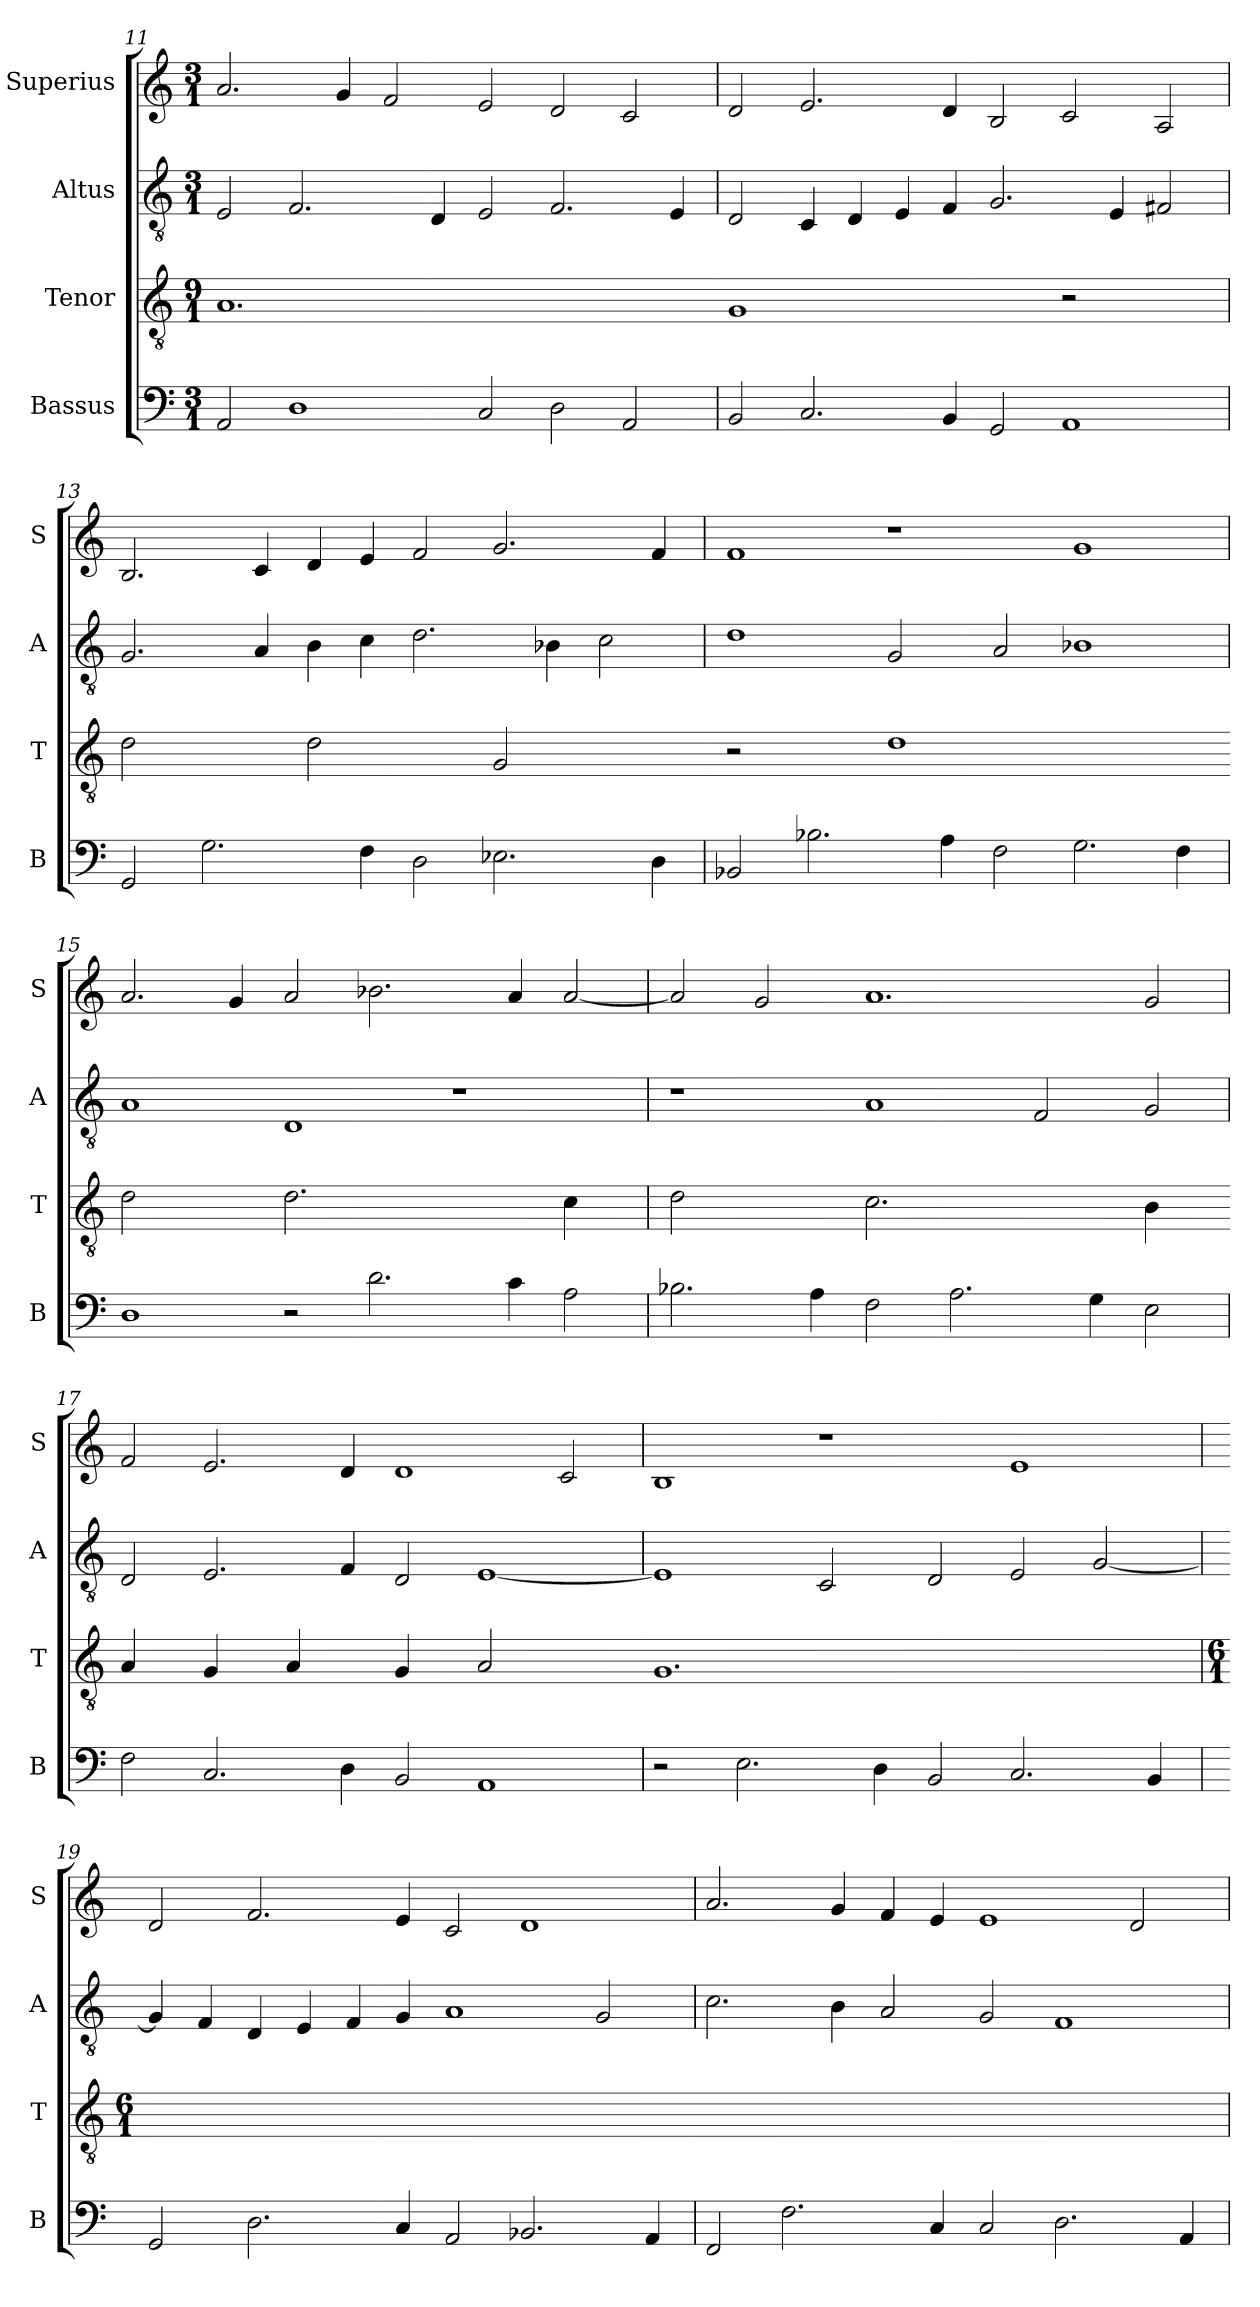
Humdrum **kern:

**kern	**kern	**kern	**kern
*part4	*part3	*part2	*part1
*staff4	*staff3	*staff2	*staff1
*I"Bassus	*I"Tenor	*I"Altus	*I"Superius
*I'B	*I'T	*I'A	*I'S
*clefF4	*clefGv2	*clefGv2	*clefG2
*k[]	*k[]	*k[]	*k[]
*M3/1	*M9/1	*M3/1	*M3/1
=11	=11	=11	=11
!	!LO:N:vis=1.	!	!
2AA/	0.A	2E/	2.a/
1D	.	2.F/	.
.	.	.	4g/
.	.	.	2f/
.	.	4D/	.
2C/	.	2E/	2e/
2D\	.	2.F/	2d/
2AA/	.	.	2c/
.	.	4E/	.
=12	=12-	=12	=12
!	!LO:N:vis=1	!	!
2BB/	0G	2D/	2d/
2.C/	.	4C/	2.e/
.	.	4D/	.
.	.	4E/	.
4BB/	.	4F/	4d/
2GG/	.	2.G/	2B/
!	!LO:N:vis=2	!	!
1AA	1r	.	2c/
.	.	4E/	.
.	.	2F#X/	2A/
=13	=13	=13	=13
!	!LO:N:vis=2	!	!
2GG/	1d	2.G/	2.B/
2.G\	.	.	.
.	.	4A/	4c/
!	!LO:N:vis=2	!	!
.	1d	4B\	4d/
4F\	.	4c\	4e/
2D\	.	2.d\	2f/
!	!LO:N:vis=2	!	!
2.E-X\	1G	.	2.g/
.	.	4B-X\	.
.	.	2c\	.
4D\	.	.	4f/
=14	=14-	=14	=14
!	!LO:N:vis=2	!	!
2BB-X/	1r	1d	1f
2.B-X\	.	.	.
!	!LO:N:vis=1	!	!
.	0d	2G/	1r
4A\	.	.	.
2F\	.	2A/	.
2.G\	.	1B-X	1g
4F\	.	.	.
=15	=15-	=15	=15
!	!LO:N:vis=2	!	!
1D	1d	1A	2.a/
.	.	.	4g/
!	!LO:N:vis=2.	!	!
2r	1.d	1D	2a/
2.d\	.	.	2.b-X\
.	.	1r	.
4c\	.	.	4a/
!	!LO:N:vis=4	!	!
2A\	2c\	.	[2a/
=16	=16	=16	=16
!	!LO:N:vis=2	!	!
2.B-X\	1d	1r	2a/]
.	.	.	2g/
4A\	.	.	.
!	!LO:N:vis=2.	!	!
2F\	1.c	1A	1.a
2.A\	.	.	.
.	.	2F/	.
4G\	.	.	.
!	!LO:N:vis=4	!	!
2E\	2B\	2G/	2g/
=17	=17-	=17	=17
!	!LO:N:vis=4	!	!
2F\	2A/	2D/	2f/
!	!LO:N:vis=4	!	!
2.C/	2G/	2.E/	2.e/
!	!LO:N:vis=4	!	!
.	2A/	.	.
4D\	.	4F/	4d/
!	!LO:N:vis=4	!	!
2BB/	2G/	2D/	1d
!	!LO:N:vis=2	!	!
1AA	1A	[1E	.
.	.	.	2c/
=18	=18-	=18	=18
!	!LO:N:vis=1.	!	!
2r	0.G	1E]	1B
2.E\	.	.	.
.	.	2C/	1r
4D\	.	.	.
2BB/	.	2D/	.
2.C/	.	2E/	1e
.	.	[2G/	.
4BB/	.	.	.
=19	=19	=19	=19
*	*M6/1	*	*
!	!LO:N:vis=1.	!	!
2GG/	0.r	4G/]	2d/
.	.	4F/	.
2.D\	.	4D/	2.f/
.	.	4E/	.
.	.	4F/	.
4C/	.	4G/	4e/
2AA/	.	1A	2c/
2.BB-X/	.	.	1d
.	.	2G/	.
4AA/	.	.	.
=20	=20-	=20	=20
!	!LO:N:vis=1.	!	!
2FF/	0.r	2.c\	2.a/
2.F\	.	.	.
.	.	4B\	4g/
.	.	2A/	4f/
4C/	.	.	4e/
2C/	.	2G/	1e
2.D\	.	1F	.
.	.	.	2d/
4AA/	.	.	.
=	=	=	=
*-	*-	*-	*-
